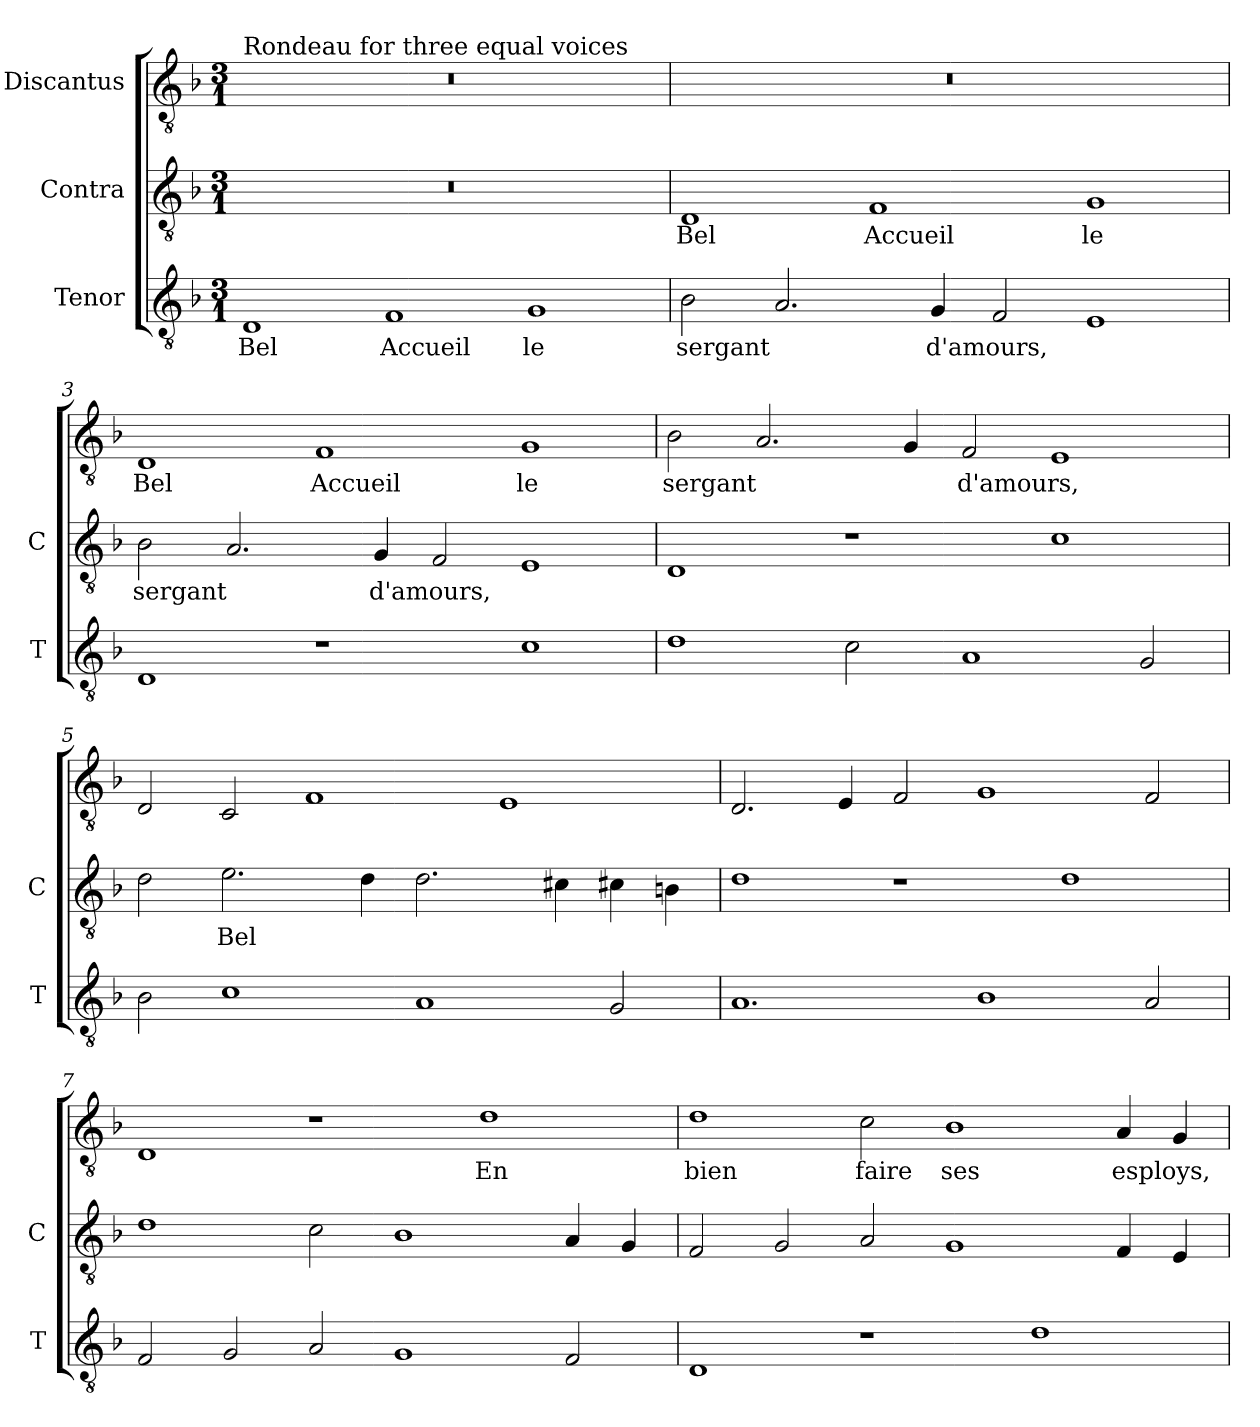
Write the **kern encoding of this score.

**kern	**text	**kern	**text	**kern	**text
*part3	*part3	*part2	*part2	*part1	*part1
*staff3	*staff3	*staff2	*staff2	*staff1	*staff1
*I"Tenor	*	*I"Contra	*	*I"Discantus	*
*I'T	*	*I'C	*	*	*
*clefGv2	*	*clefGv2	*	*clefGv2	*
*k[b-]	*	*k[b-]	*	*k[b-]	*
*M3/1	*	*M3/1	*	*M3/1	*
=1	=1	=1	=1	=1	=1
!	!	!	!	!LO:TX:a:t=Rondeau for three equal voices	!
1D	Bel	0.r	.	0.r	.
1F	Accueil	.	.	.	.
1G	le	.	.	.	.
=2	=2	=2	=2	=2	=2
2B-	sergant	1D	Bel	0.r	.
2.A	.	.	.	.	.
.	.	1F	Accueil	.	.
4G	d'amours,	.	.	.	.
2F	.	.	.	.	.
1E	.	1G	le	.	.
=3	=3	=3	=3	=3	=3
1D	.	2B-	sergant	1D	Bel
.	.	2.A	.	.	.
1r	.	.	.	1F	Accueil
.	.	4G	d'amours,	.	.
.	.	2F	.	.	.
1c	.	1E	.	1G	le
=4	=4	=4	=4	=4	=4
1d	.	1D	.	2B-	sergant
.	.	.	.	2.A	.
2c	.	1r	.	.	.
.	.	.	.	4G	.
1A	.	.	.	2F	d'amours,
.	.	1c	.	1E	.
2G	.	.	.	.	.
=5	=5	=5	=5	=5	=5
2B-	.	2d	.	2D	.
1c	.	2.e	Bel	2C	.
.	.	.	.	1F	.
.	.	4d	.	.	.
1A	.	2.d	.	.	.
.	.	.	.	1E	.
.	.	4c#X	.	.	.
2G	.	4c#X	.	.	.
.	.	4Bn	.	.	.
=6	=6	=6	=6	=6	=6
1.A	.	1d	.	2.D	.
.	.	.	.	4E	.
.	.	1r	.	2F	.
1B-	.	.	.	1G	.
.	.	1d	.	.	.
2A	.	.	.	2F	.
=7	=7	=7	=7	=7	=7
2F	.	1d	.	1D	.
2G	.	.	.	.	.
2A	.	2c	.	1r	.
1G	.	1B-	.	.	.
.	.	.	.	1d	En
2F	.	4A	.	.	.
.	.	4G	.	.	.
=8	=8	=8	=8	=8	=8
1D	.	2F	.	1d	bien
.	.	2G	.	.	.
1r	.	2A	.	2c	faire
.	.	1G	.	1B-	ses
1d	.	.	.	.	.
.	.	4F	.	4A	esploys,
.	.	4E	.	4G	.
=	=	=	=	=	=
*-	*-	*-	*-	*-	*-
